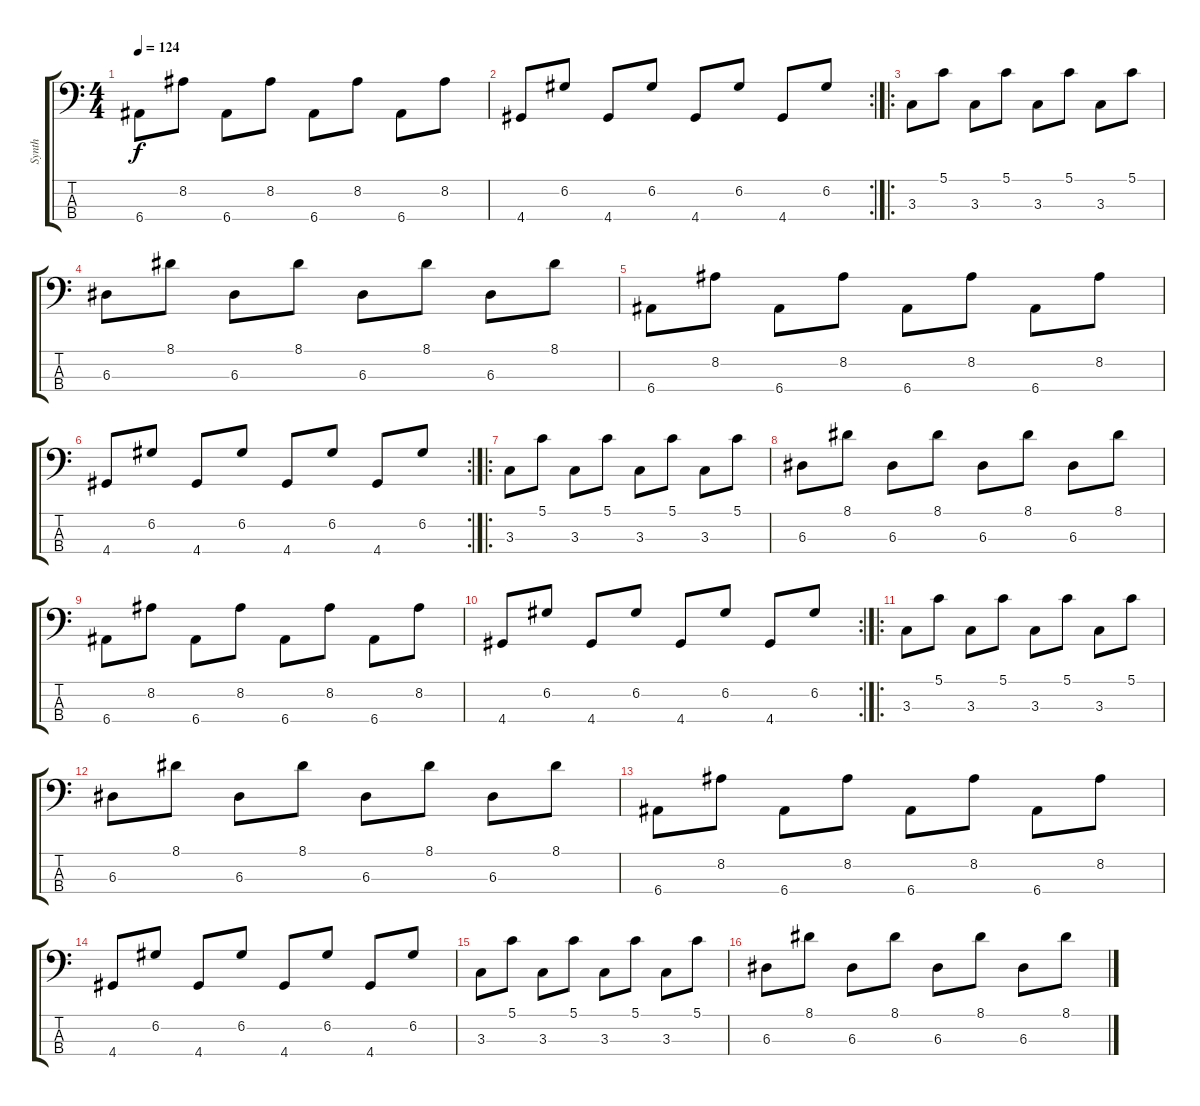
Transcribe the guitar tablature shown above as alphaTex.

\track ("Synth" "Synth") {instrument synthbass1}
\staff {score tabs}
\tuning (G2 D2 A1 E1) {hide}
\ts (4 4)
\tempo 124
\clef f4
\ks c
6.4.8{dy f} 8.2.8 6.4.8 8.2.8 6.4.8 8.2.8 6.4.8 8.2.8 |
\rc 2
4.4.8 6.2.8 4.4.8 6.2.8 4.4.8 6.2.8 4.4.8 6.2.8 |
\ro
3.3.8 5.1.8 3.3.8 5.1.8 3.3.8 5.1.8 3.3.8 5.1.8 |
6.3.8 8.1.8 6.3.8 8.1.8 6.3.8 8.1.8 6.3.8 8.1.8 |
6.4.8 8.2.8 6.4.8 8.2.8 6.4.8 8.2.8 6.4.8 8.2.8 |
\rc 2
4.4.8 6.2.8 4.4.8 6.2.8 4.4.8 6.2.8 4.4.8 6.2.8 |
\ro
3.3.8 5.1.8 3.3.8 5.1.8 3.3.8 5.1.8 3.3.8 5.1.8 |
6.3.8 8.1.8 6.3.8 8.1.8 6.3.8 8.1.8 6.3.8 8.1.8 |
6.4.8 8.2.8 6.4.8 8.2.8 6.4.8 8.2.8 6.4.8 8.2.8 |
\rc 2
4.4.8 6.2.8 4.4.8 6.2.8 4.4.8 6.2.8 4.4.8 6.2.8 |
\ro
3.3.8 5.1.8 3.3.8 5.1.8 3.3.8 5.1.8 3.3.8 5.1.8 |
6.3.8 8.1.8 6.3.8 8.1.8 6.3.8 8.1.8 6.3.8 8.1.8 |
6.4.8 8.2.8 6.4.8 8.2.8 6.4.8 8.2.8 6.4.8 8.2.8 |
4.4.8 6.2.8 4.4.8 6.2.8 4.4.8 6.2.8 4.4.8 6.2.8 |
3.3.8 5.1.8 3.3.8 5.1.8 3.3.8 5.1.8 3.3.8 5.1.8 |
6.3.8 8.1.8 6.3.8 8.1.8 6.3.8 8.1.8 6.3.8 8.1.8
